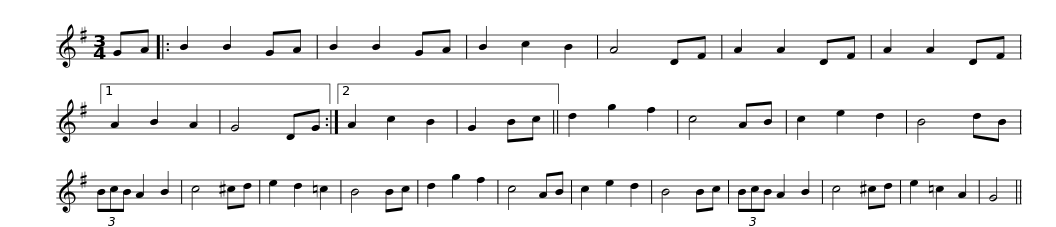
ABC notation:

X:1
L:1/8
M:3/4
I:linebreak $
K:G
V:1 treble
V:1
 GA |: B2 B2 GA | B2 B2 GA | B2 c2 B2 | A4 DF | %5
 A2 A2 DF | A2 A2 DF |1 A2 B2 A2 | G4 DG :|2 A2 c2 B2 | %10
 G2 Bc || d2 g2 f2 |$ c4 AB | c2 e2 d2 | B4 dB | %15
 (3BcB A2 B2 | c4 ^cd | e2 d2 =c2 | B4 Bc | d2 g2 f2 | %20
 c4 AB | c2 e2 d2 | B4 Bc | (3BcB A2 B2 |$ c4 ^cd | %25
 e2 =c2 A2 | G4 || %27
